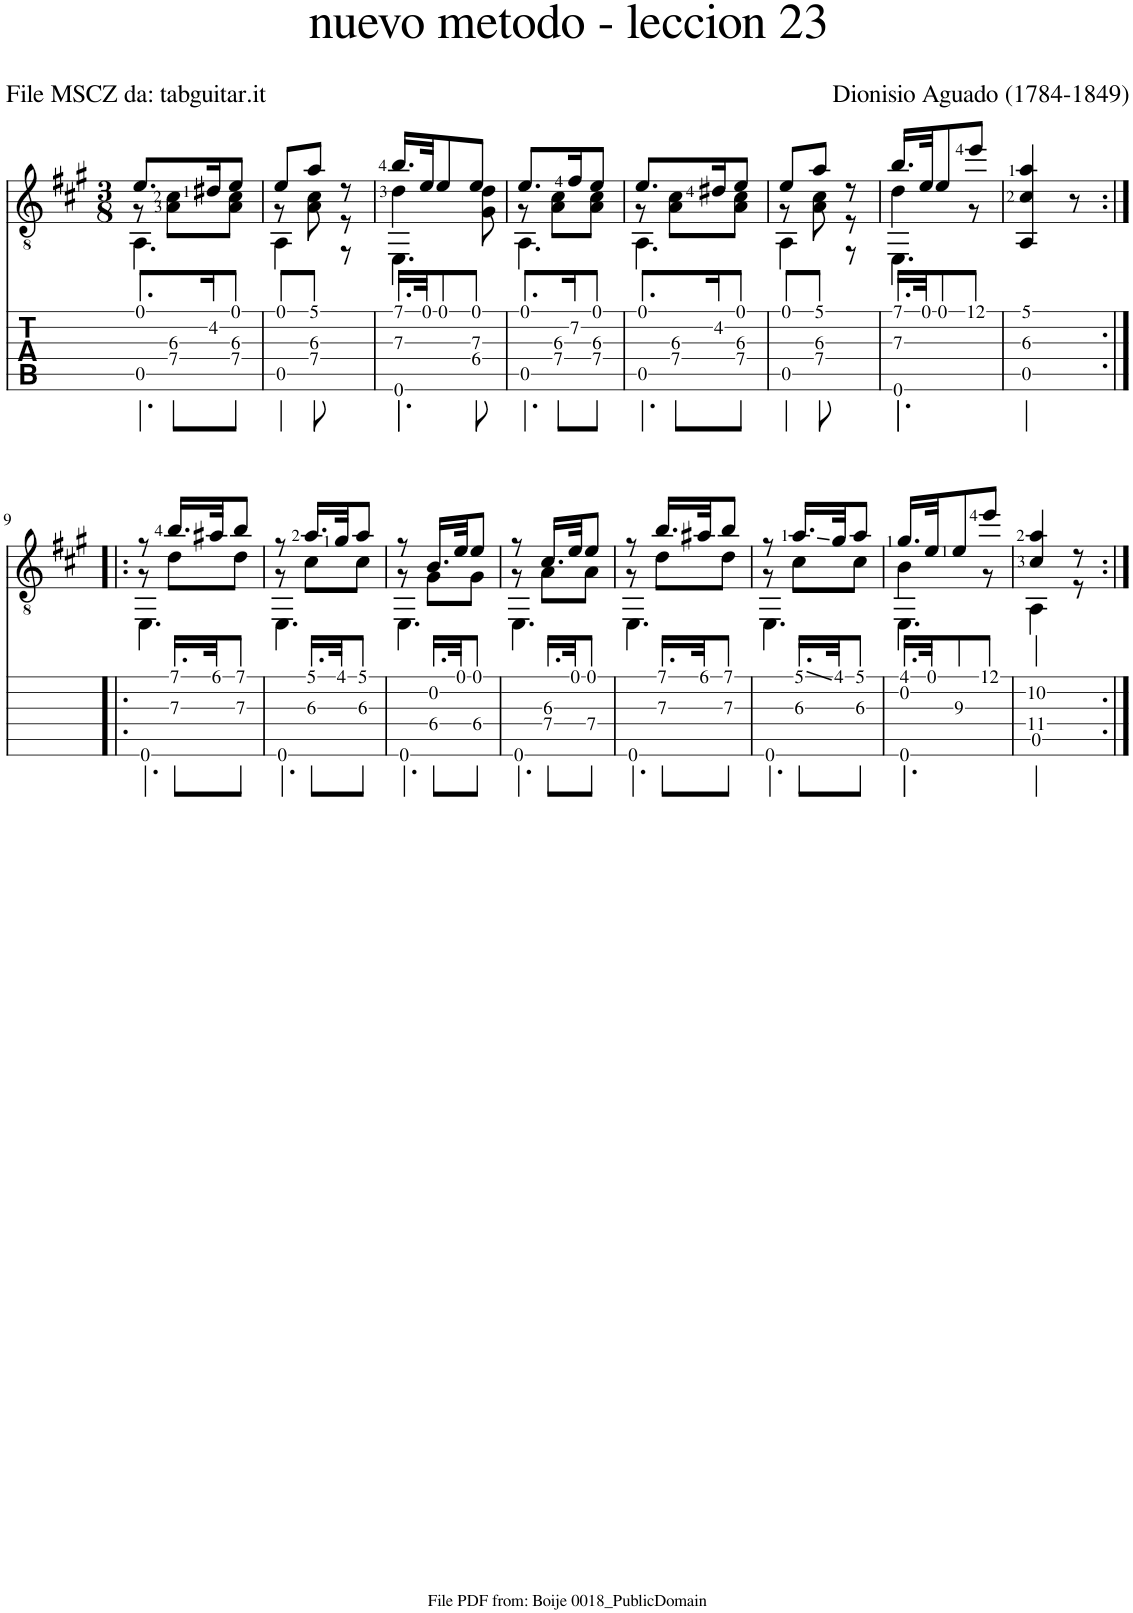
**kern	**kern
*part2	*part1
*staff2	*staff1
*I"Chitarra classica (Intavolatura)	*I"Guitar
*stria6	*
*	*clefGv2
*k[f#c#g#]	*k[f#c#g#]
*M3/8	*M3/8
=1	=1
*^	*^
*	*^	*	*^
8.e/L	8r	4.AA\	8.e/L	8r	4.AA\
.	8A\ 8c#\L	.	.	8A\ 8c#\L	.
16d#X/K	.	.	16d#X/K	.	.
8e/J	8A\ 8c#\J	.	8e/J	8A\ 8c#\J	.
=2	=2	=2	=2	=2	=2
8e/L	8r	4AA\	8e/L	8r	4AA\
8a/J	8A\ 8c#\	.	8a/J	8A\ 8c#\	.
8r	8r	8r	8r	8r	8r
=3	=3	=3	=3	=3	=3
16.b/LL	4d\	4.EE\	16.b/LL	4d\	4.EE\
32e/JK	.	.	32e/JK	.	.
8e/	.	.	8e/	.	.
8e/J	8G#\ 8d\	.	8e/J	8G#\ 8d\	.
=4	=4	=4	=4	=4	=4
8.e/L	8r	4.AA\	8.e/L	8r	4.AA\
.	8A\ 8c#\L	.	.	8A\ 8c#\L	.
16f#/K	.	.	16f#/K	.	.
8e/J	8A\ 8c#\J	.	8e/J	8A\ 8c#\J	.
=5	=5	=5	=5	=5	=5
8.e/L	8r	4.AA\	8.e/L	8r	4.AA\
.	8A\ 8c#\L	.	.	8A\ 8c#\L	.
16d#X/K	.	.	16d#X/K	.	.
8e/J	8A\ 8c#\J	.	8e/J	8A\ 8c#\J	.
=6	=6	=6	=6	=6	=6
8e/L	8r	4AA\	8e/L	8r	4AA\
8a/J	8A\ 8c#\	.	8a/J	8A\ 8c#\	.
8r	8r	8r	8r	8r	8r
=7	=7	=7	=7	=7	=7
16.b/LL	4d\	4.EE\	16.b/LL	4d\	4.EE\
32e/JK	.	.	32e/JK	.	.
8e/	.	.	8e/	.	.
8ee/J	8r	.	8ee/J	8r	.
*v	*v	*v	*	*	*
*	*v	*v	*v
=8	=8
4AA\ 4c#\ 4a\	4AA/ 4c#/ 4a/
8r	8r
!!LO:LB:g=z
=9:|!|:	=9:|!|:
*^	*^
*	*^	*	*^
8r	8r	4.EE\	8r	8r	4.EE\
16.b/LL	8d\L	.	16.b/LL	8d\L	.
32a#X/JK	.	.	32a#X/JK	.	.
8b/J	8d\J	.	8b/J	8d\J	.
=10	=10	=10	=10	=10	=10
8r	8r	4.EE\	8r	8r	4.EE\
16.a/LL	8c#\L	.	16.a/LL	8c#\L	.
32g#/JK	.	.	32g#/JK	.	.
8a/J	8c#\J	.	8a/J	8c#\J	.
=11	=11	=11	=11	=11	=11
8r	8r	4.EE\	8r	8r	4.EE\
16.B/LL	8G#\L	.	16.B/LL	8G#\L	.
32e/JK	.	.	32e/JK	.	.
8e/J	8G#\J	.	8e/J	8G#\J	.
=12	=12	=12	=12	=12	=12
8r	8r	4.EE\	8r	8r	4.EE\
16.c#/LL	8A\L	.	16.c#/LL	8A\L	.
32e/JK	.	.	32e/JK	.	.
8e/J	8A\J	.	8e/J	8A\J	.
=13	=13	=13	=13	=13	=13
8r	8r	4.EE\	8r	8r	4.EE\
16.b/LL	8d\L	.	16.b/LL	8d\L	.
32a#X/JK	.	.	32a#X/JK	.	.
8b/J	8d\J	.	8b/J	8d\J	.
=14	=14	=14	=14	=14	=14
8r	8r	4.EE\	8r	8r	4.EE\
16.a/LL	8c#\L	.	16.a/LL	8c#\L	.
32g#/JK	.	.	32g#/JK	.	.
8a/J	8c#\J	.	8a/J	8c#\J	.
=15	=15	=15	=15	=15	=15
16.g#/LL	4B\	4.EE\	16.g#/LL	4B\	4.EE\
32e/JK	.	.	32e/JK	.	.
8e/	.	.	8e/	.	.
8ee/J	8r	.	8ee/J	8r	.
*	*v	*v	*	*	*
*	*	*	*v	*v
=16	=16	=16	=16
4c#/ 4a/	4AA\	4c#/ 4a/	4AA\
8r	8r	8r	8r
*v	*v	*	*
*	*v	*v
=:|!	=:|!
*-	*-
